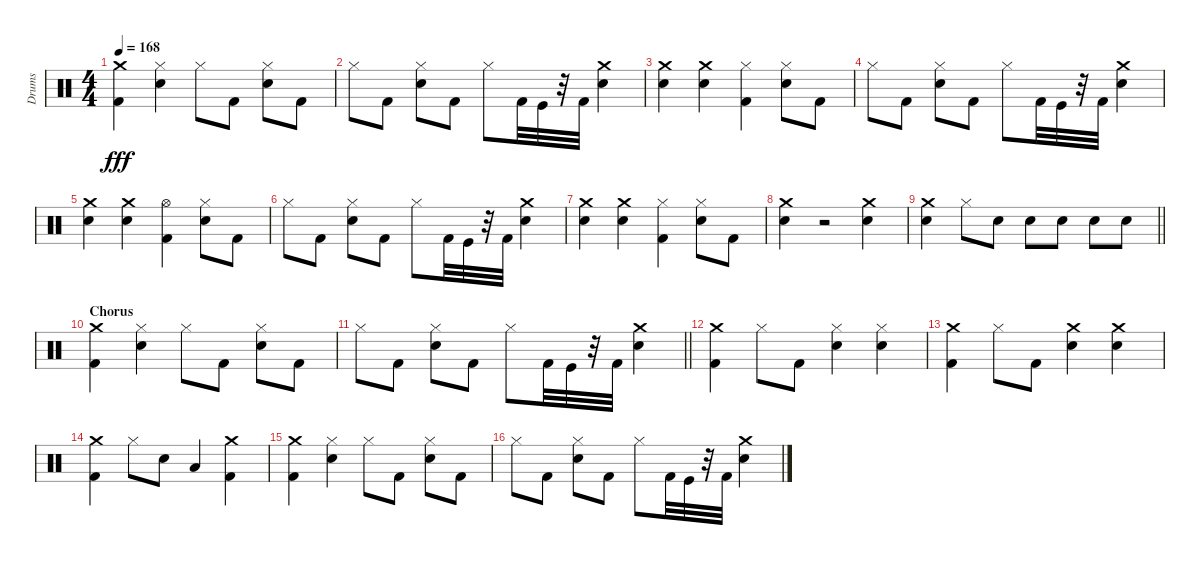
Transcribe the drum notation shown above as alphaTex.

\track ("Drums" "Drums") {instrument percussion}
\staff {score}
\articulation defaults
\ts (4 4)
\tempo 168
\clef neutral
\ks c
("Kick (hit) 2" "Crash medium (hit)").4{dy fff} ("Hi-Hat (closed)" "Snare (hit) 2").4 "Hi-Hat (closed)".8 "Kick (hit) 2".8 ("Snare (hit) 2" "Hi-Hat (closed)").8 "Kick (hit) 2".8 |
"Hi-Hat (closed)".8 "Kick (hit) 2".8 ("Snare (hit) 2" "Hi-Hat (closed)").8 "Kick (hit) 2".8 "Hi-Hat (closed)".8 "Kick (hit) 2".32 "Kick (hit)".32 r.32 "Kick (hit) 2".32 ("Crash medium (hit)" "Snare (hit) 2").4 |
("Crash medium (hit)" "Snare (hit) 2").4 ("Crash medium (hit)" "Snare (hit) 2").4 ("Hi-Hat (closed)" "Kick (hit) 2").4 ("Snare (hit) 2" "Hi-Hat (closed)").8 "Kick (hit) 2".8 |
"Hi-Hat (closed)".8 "Kick (hit) 2".8 ("Snare (hit) 2" "Hi-Hat (closed)").8 "Kick (hit) 2".8 "Hi-Hat (closed)".8 "Kick (hit) 2".32 "Kick (hit)".32 r.32 "Kick (hit) 2".32 ("Crash medium (hit)" "Snare (hit) 2").4 |
("Crash medium (hit)" "Snare (hit) 2").4 ("Crash medium (hit)" "Snare (hit) 2").4 ("Hi-Hat (open)" "Kick (hit) 2").4 ("Snare (hit) 2" "Hi-Hat (closed)").8 "Kick (hit) 2".8 |
"Hi-Hat (closed)".8 "Kick (hit) 2".8 ("Snare (hit) 2" "Hi-Hat (closed)").8 "Kick (hit) 2".8 "Hi-Hat (closed)".8 "Kick (hit) 2".32 "Kick (hit)".32 r.32 "Kick (hit) 2".32 ("Crash medium (hit)" "Snare (hit) 2").4 |
("Crash medium (hit)" "Snare (hit) 2").4 ("Crash medium (hit)" "Snare (hit) 2").4 ("Hi-Hat (closed)" "Kick (hit) 2").4 ("Snare (hit) 2" "Hi-Hat (closed)").8 "Kick (hit) 2".8 |
("Snare (hit) 2" "Crash medium (hit)").4 r.2 ("Crash medium (hit)" "Snare (hit) 2").4 |
\barLineRight lightlight
("Snare (hit) 2" "Crash medium (hit)").4 "Hi-Hat (closed)".8 "Snare (hit) 2".8 "Snare (hit) 2".8 "Snare (hit) 2".8 "Snare (hit) 2".8 "Snare (hit) 2".8 |
\section ("" "Chorus")
("Kick (hit) 2" "Crash medium (hit)").4 ("Hi-Hat (closed)" "Snare (hit) 2").4 "Hi-Hat (closed)".8 "Kick (hit) 2".8 ("Snare (hit) 2" "Hi-Hat (closed)").8 "Kick (hit) 2".8 |
\barLineRight lightlight "Hi-Hat (closed)".8 "Kick (hit) 2".8
("Snare (hit) 2" "Hi-Hat (closed)").8 "Kick (hit) 2".8 "Hi-Hat (closed)".8 "Kick (hit) 2".32 "Kick (hit)".32 r.32 "Kick (hit) 2".32 ("Crash medium (hit)" "Snare (hit) 2").4 |
("Kick (hit) 2" "Crash medium (hit)").4 "Hi-Hat (closed)".8 "Kick (hit) 2".8 ("Snare (hit) 2" "Hi-Hat (closed)").4 ("Hi-Hat (closed)" "Snare (hit) 2").4 |
("Kick (hit) 2" "Crash medium (hit)").4 "Hi-Hat (closed)".8 "Kick (hit) 2".8 ("Crash medium (hit)" "Snare (hit) 2").4 ("Snare (hit) 2" "Crash medium (hit)").4 |
("Kick (hit) 2" "Crash medium (hit)").4 "Hi-Hat (closed)".8 "Snare (hit) 2".8 "Low Tom (hit)".4 ("Kick (hit) 2" "Crash medium (hit)").4 |
("Kick (hit) 2" "Crash medium (hit)").4 ("Hi-Hat (closed)" "Snare (hit) 2").4 "Hi-Hat (closed)".8 "Kick (hit) 2".8 ("Snare (hit) 2" "Hi-Hat (closed)").8 "Kick (hit) 2".8 |
"Hi-Hat (closed)".8 "Kick (hit) 2".8 ("Snare (hit) 2" "Hi-Hat (closed)").8 "Kick (hit) 2".8 "Hi-Hat (closed)".8 "Kick (hit) 2".32 "Kick (hit)".32 r.32 "Kick (hit) 2".32 ("Crash medium (hit)" "Snare (hit) 2").4
